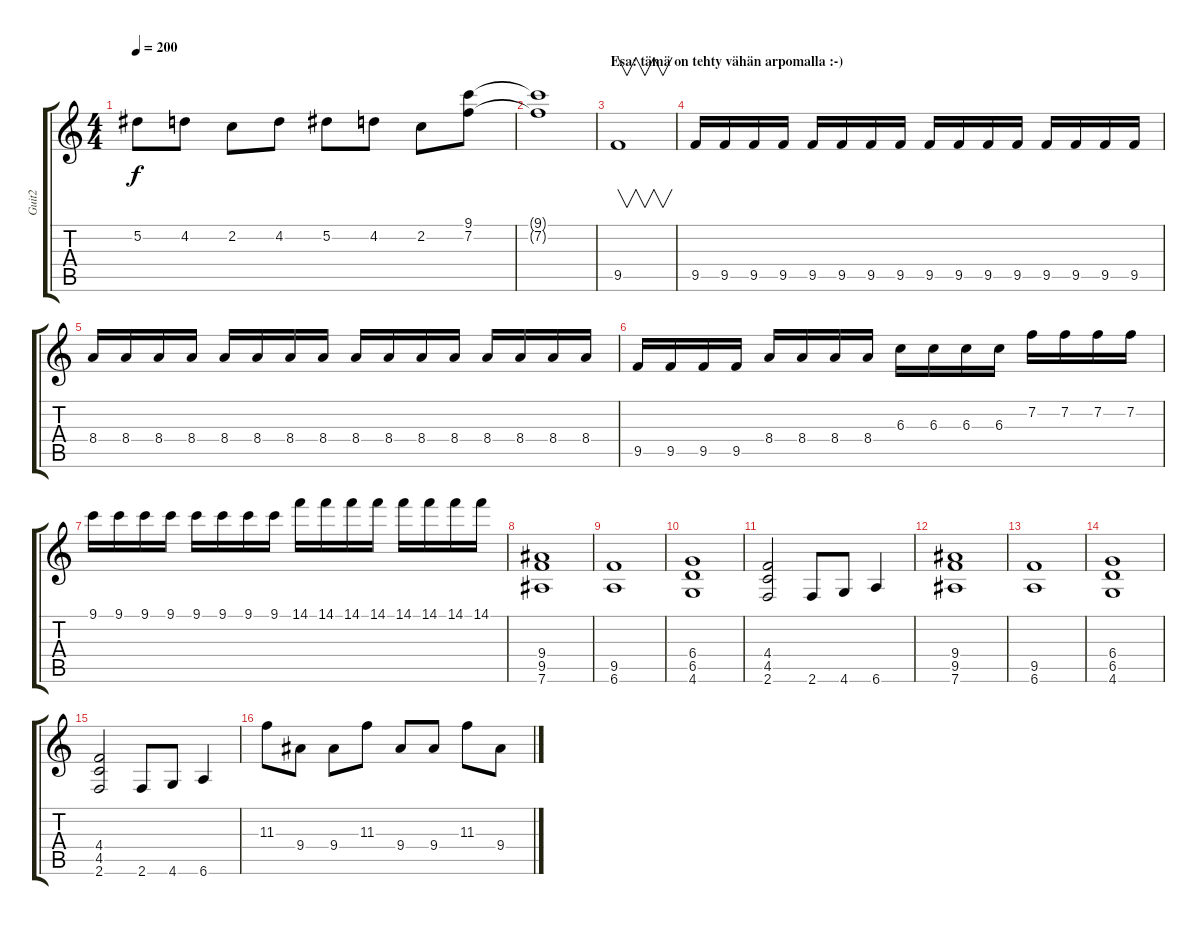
\track ("Guit2" "Guit2") {instrument distortionguitar}
\staff {score tabs}
\tuning (Eb4 Bb3 Gb3 Db3 Ab2 Eb2) {hide}
\ts (4 4)
\tempo 200
\clef g2
\ks c
5.2.8{dy f} 4.2.8 2.2.8 4.2.8 5.2.8 4.2.8 2.2.8 (9.1 7.2).8 |
(9.1{t} 7.2{t}).1 |
\section ("" "Esa: tämä on tehty vähän arpomalla :-)")
9.5.1{v} |
9.5.16 9.5.16 9.5.16 9.5.16 9.5.16 9.5.16 9.5.16 9.5.16 9.5.16 9.5.16 9.5.16 9.5.16 9.5.16 9.5.16 9.5.16 9.5.16 |
8.4.16 8.4.16 8.4.16 8.4.16 8.4.16 8.4.16 8.4.16 8.4.16 8.4.16 8.4.16 8.4.16 8.4.16 8.4.16 8.4.16 8.4.16 8.4.16 |
9.5.16 9.5.16 9.5.16 9.5.16 8.4.16 8.4.16 8.4.16 8.4.16 6.3.16 6.3.16 6.3.16 6.3.16 7.2.16 7.2.16 7.2.16 7.2.16 |
9.1.16 9.1.16 9.1.16 9.1.16 9.1.16 9.1.16 9.1.16 9.1.16 14.1.16 14.1.16 14.1.16 14.1.16 14.1.16 14.1.16 14.1.16 14.1.16 |
(9.4 9.5 7.6).1 |
(9.5 6.6).1 |
(6.4 6.5 4.6).1 |
(4.4 4.5 2.6).2 2.6.8 4.6.8 6.6.4 |
(9.4 9.5 7.6).1 |
(9.5 6.6).1 |
(6.4 6.5 4.6).1 |
(4.4 4.5 2.6).2 2.6.8 4.6.8 6.6.4 |
11.3.8 9.4.8 9.4.8 11.3.8 9.4.8 9.4.8 11.3.8 9.4.8
